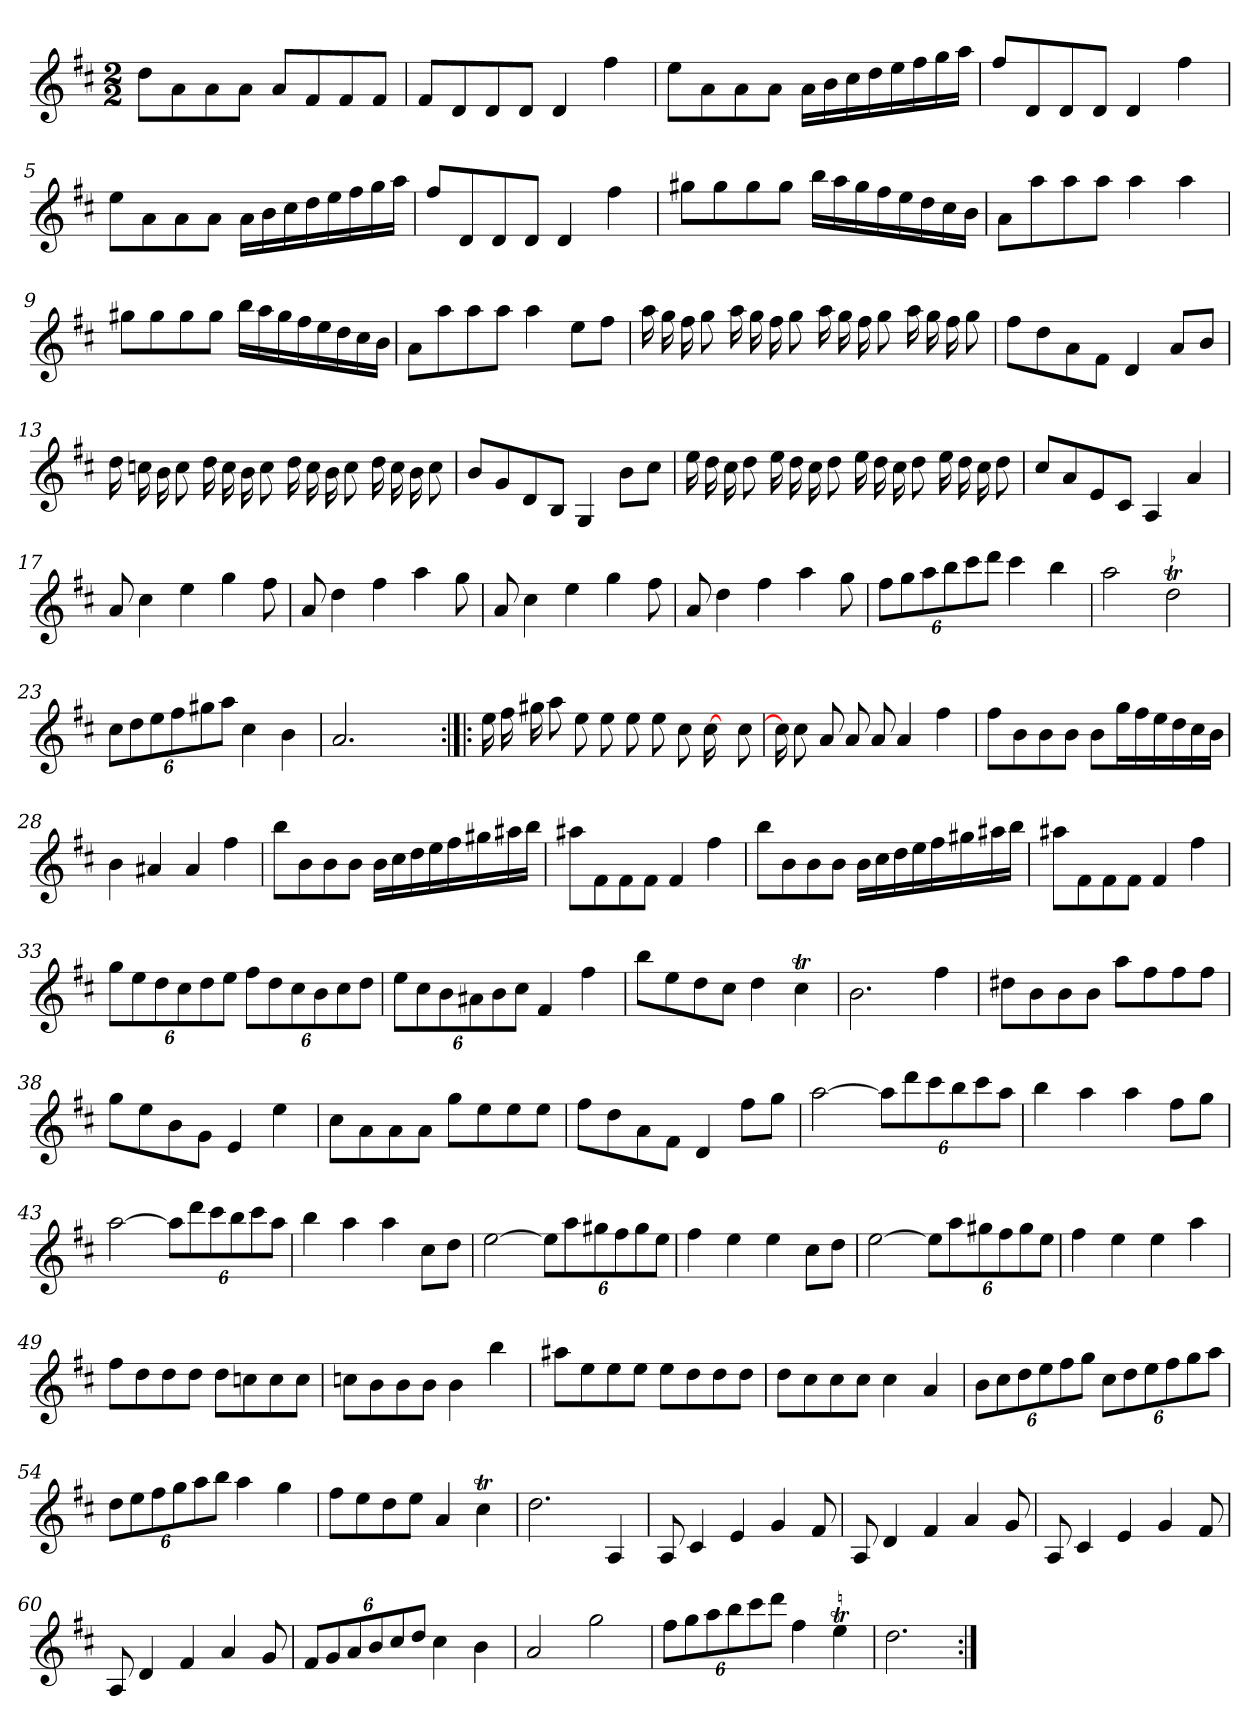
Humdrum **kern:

**kern
*part1
*staff1
*clefG2
*k[f#c#]
*D:
*M2/2
*MM120
=1
8dd\L
8a\
8a\
8a\J
8a/L
8f#/
8f#/
8f#/J
=2
8f#/L
8d/
8d/
8d/J
4d
4ff#
=3
8ee\L
8a\
8a\
8a\J
16a\LL
16b\
16cc#\
16dd\
16ee\
16ff#\
16gg\
16aa\JJ
=4
8ff#/L
8d/
8d/
8d/J
4d
4ff#
=5
8ee\L
8a\
8a\
8a\J
16a\LL
16b\
16cc#\
16dd\
16ee\
16ff#\
16gg\
16aa\JJ
=6
8ff#/L
8d/
8d/
8d/J
4d
4ff#
=7
8gg#X\L
8gg#\
8gg#\
8gg#\J
16bb\LL
16aa\
16gg#\
16ff#\
16ee\
16dd\
16cc#\
16b\JJ
=8
8a\L
8aa\
8aa\
8aa\J
4aa
4aa
=9
8gg#X\L
8gg#\
8gg#\
8gg#\J
16bb\LL
16aa\
16gg#\
16ff#\
16ee\
16dd\
16cc#\
16b\JJ
=10
8a\L
8aa\
8aa\
8aa\J
4aa
8ee\L
8ff#\J
=11
16aa
16gg
16ff#
8gg
16aa
16gg
16ff#
8gg
16aa
16gg
16ff#
8gg
16aa
16gg
16ff#
8gg
=12
8ff#\L
8dd\
8a\
8f#\J
4d
8a/L
8b/J
=13
16dd
16ccn
16b
8cc
16dd
16cc
16b
8cc
16dd
16cc
16b
8cc
16dd
16cc
16b
8cc
=14
8b/L
8g/
8d/
8B/J
4G
8b\L
8cc#\J
=15
16ee
16dd
16cc#
8dd
16ee
16dd
16cc#
8dd
16ee
16dd
16cc#
8dd
16ee
16dd
16cc#
8dd
=16
8cc#/L
8a/
8e/
8c#/J
4A
4a
=17
8a
4cc#
4ee
4gg
8ff#
=18
8a
4dd
4ff#
4aa
8gg
=19
8a
4cc#
4ee
4gg
8ff#
=20
8a
4dd
4ff#
4aa
8gg
=21
12ff#\L
12gg\
12aa\
12bb\
12ccc#\
12ddd\J
4ccc#
4bb
=22
2aa
!LO:TR:acc=-
2ddt
=23
12cc#\L
12dd\
12ee\
12ff#\
12gg#X\
12aa\J
4cc#
4b
=24
2.a
4ryy
=25:|!|:
16ee
16ff#
16gg#X
8aa
8ee
8ee
8ee
8ee
8cc#
[16cc#
16ryy
8cc#
=26
16cc#]
8cc#
8a
8a
8a
4a
4ff#
=27
8ff#\L
8b\
8b\
8b\J
8b\L
16gg\L
16ff#\
16ee\
16dd\
16cc#\
16b\JJ
=28
4b
4a#X
4a#
4ff#
=29
8bb\L
8b\
8b\
8b\J
16b\LL
16cc#\
16dd\
16ee\
16ff#\
16gg#X\
16aa#X\
16bb\JJ
=30
8aa#X\L
8f#\
8f#\
8f#\J
4f#
4ff#
=31
8bb\L
8b\
8b\
8b\J
16b\LL
16cc#\
16dd\
16ee\
16ff#\
16gg#X\
16aa#X\
16bb\JJ
=32
8aa#X\L
8f#\
8f#\
8f#\J
4f#
4ff#
=33
12gg\L
12ee\
12dd\
12cc#\
12dd\
12ee\J
12ff#\L
12dd\
12cc#\
12b\
12cc#\
12dd\J
=34
12ee\L
12cc#\
12b\
12a#X\
12b\
12cc#\J
4f#
4ff#
=35
8bb\L
8ee\
8dd\
8cc#\J
4dd
4cc#t
=36
2.b
4ff#
=37
8dd#X\L
8b\
8b\
8b\J
8aa\L
8ff#\
8ff#\
8ff#\J
=38
8gg\L
8ee\
8b\
8g\J
4e
4ee
=39
8cc#\L
8a\
8a\
8a\J
8gg\L
8ee\
8ee\
8ee\J
=40
8ff#\L
8dd\
8a\
8f#\J
4d
8ff#\L
8gg\J
=41
[2aa
12aa\L]
12ddd\
12ccc#\
12bb\
12ccc#\
12aa\J
=42
4bb
4aa
4aa
8ff#\L
8gg\J
=43
[2aa
12aa\L]
12ddd\
12ccc#\
12bb\
12ccc#\
12aa\J
=44
4bb
4aa
4aa
8cc#\L
8dd\J
=45
[2ee
12ee\L]
12aa\
12gg#X\
12ff#\
12gg#\
12ee\J
=46
4ff#
4ee
4ee
8cc#\L
8dd\J
=47
[2ee
12ee\L]
12aa\
12gg#X\
12ff#\
12gg#\
12ee\J
=48
4ff#
4ee
4ee
4aa
=49
8ff#\L
8dd\
8dd\
8dd\J
8dd\L
8ccn\
8cc\
8cc\J
=50
8ccn\L
8b\
8b\
8b\J
4b
4bb
=51
8aa#X\L
8ee\
8ee\
8ee\J
8ee\L
8dd\
8dd\
8dd\J
=52
8dd\L
8cc#\
8cc#\
8cc#\J
4cc#
4a
=53
12b\L
12cc#\
12dd\
12ee\
12ff#\
12gg\J
12cc#\L
12dd\
12ee\
12ff#\
12gg\
12aa\J
=54
12dd\L
12ee\
12ff#\
12gg\
12aa\
12bb\J
4aa
4gg
=55
8ff#\L
8ee\
8dd\
8ee\J
4a
4cc#t
=56
2.dd
4A
=57
8A
4c#
4e
4g
8f#
=58
8A
4d
4f#
4a
8g
=59
8A
4c#
4e
4g
8f#
=60
8A
4d
4f#
4a
8g
=61
12f#/L
12g/
12a/
12b/
12cc#/
12dd/J
4cc#
4b
=62
2a
2gg
=63
12ff#\L
12gg\
12aa\
12bb\
12ccc#\
12ddd\J
4ff#
4eet
=64
2.dd
=:|!
*-
